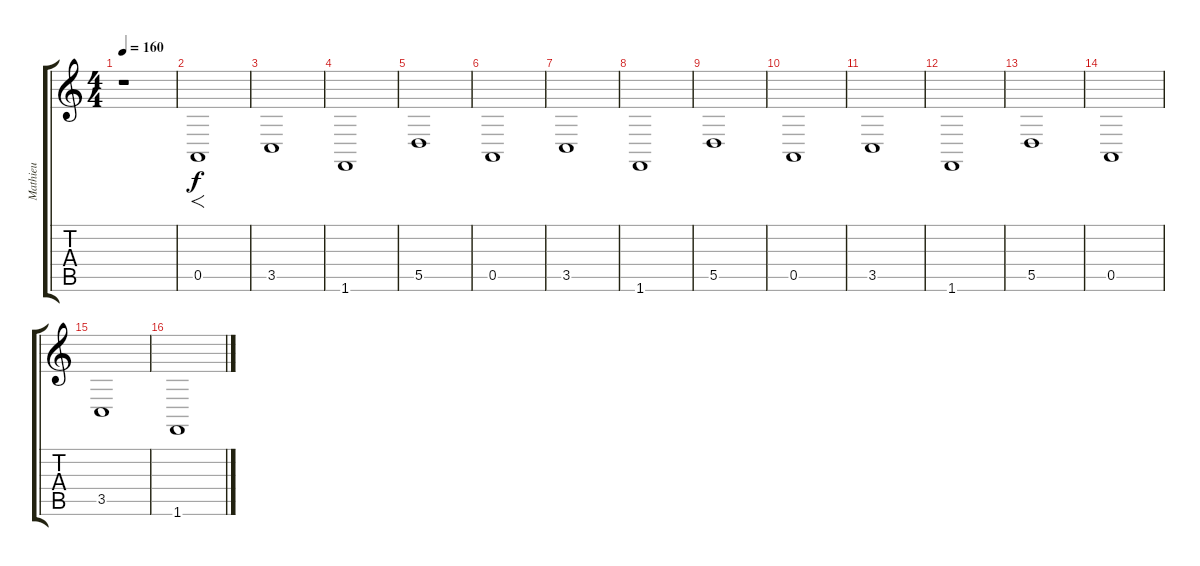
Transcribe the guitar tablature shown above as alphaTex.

\track ("Mathieu" "Mathieu") {instrument synthstrings2}
\staff {score tabs}
\tuning (E4 B3 G3 D3 A2 E2) {hide}
\ts (4 4)
\tempo 160
\tempo 108
\tempo 160
\clef g2
\ks c
r.1{dy f instrument synthstrings2} |
0.5.1{f} |
3.5.1 |
1.6.1 |
5.5.1 |
0.5.1 |
3.5.1 |
1.6.1 |
5.5.1 |
0.5.1 |
3.5.1 |
1.6.1 |
5.5.1 |
0.5.1 |
3.5.1 |
1.6.1
